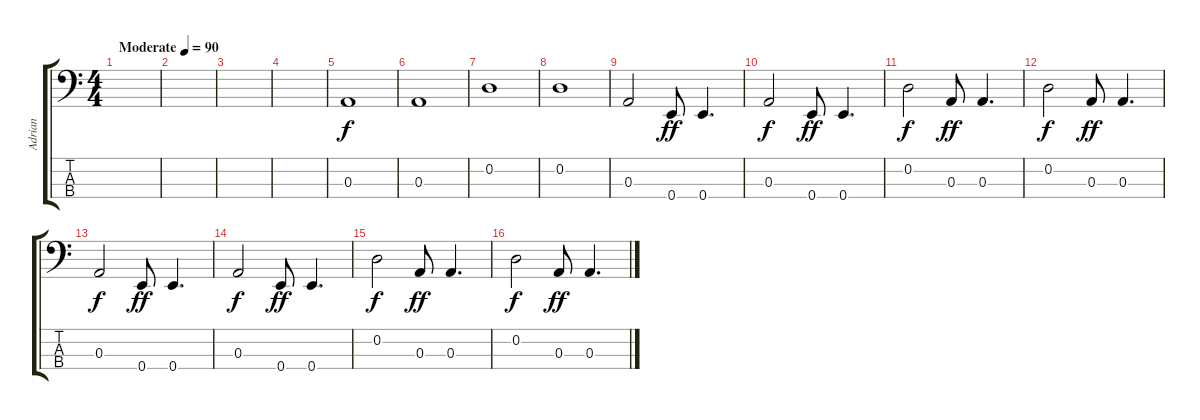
\track ("Adrian" "Adrian") {instrument electricbassfinger}
\staff {score tabs}
\tuning (G2 D2 A1 E1) {hide}
\ts (4 4)
\tempo (90 "Moderate")
\clef f4
\ks c
|
|
|
|
0.3.1 |
0.3.1 |
0.2.1 |
0.2.1 |
0.3.2 0.4.8{dy ff} 0.4.4{d} |
0.3.2{dy f} 0.4.8{dy ff} 0.4.4{d} |
0.2.2{dy f} 0.3.8{dy ff} 0.3.4{d} |
0.2.2{dy f} 0.3.8{dy ff} 0.3.4{d} |
0.3.2{dy f} 0.4.8{dy ff} 0.4.4{d} |
0.3.2{dy f} 0.4.8{dy ff} 0.4.4{d} |
0.2.2{dy f} 0.3.8{dy ff} 0.3.4{d} |
0.2.2{dy f} 0.3.8{dy ff} 0.3.4{d}
